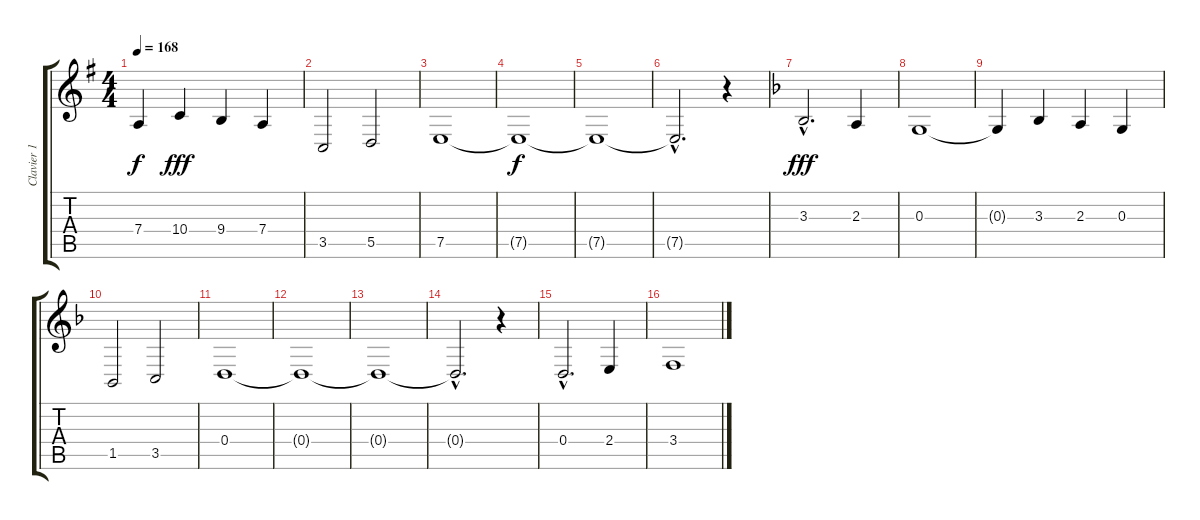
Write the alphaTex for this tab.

\track ("Clavier 1" "Clavier 1") {instrument fx6goblins}
\staff {score tabs}
\tuning (E4 B3 G3 D3 A2 E2) {hide}
\ts (4 4)
\tempo 168
\clef g2
\ks g
7.4{t}.4{dy f} 10.4.4{dy fff} 9.4.4 7.4.4 |
3.5.2 5.5.2 |
7.5.1 |
7.5{t}.1{dy f} |
7.5{t}.1 |
7.5{hac t}.2{d} r.4 |
\ks f
3.3{hac}.2{d dy fff} 2.3.4 |
0.3.1 |
0.3{t}.4 3.3.4 2.3.4 0.3.4 |
1.5.2 3.5.2 |
0.4.1 |
0.4{t}.1 |
0.4{t}.1 |
0.4{hac t}.2{d} r.4 |
0.4{hac}.2{d} 2.4.4 |
3.4.1
